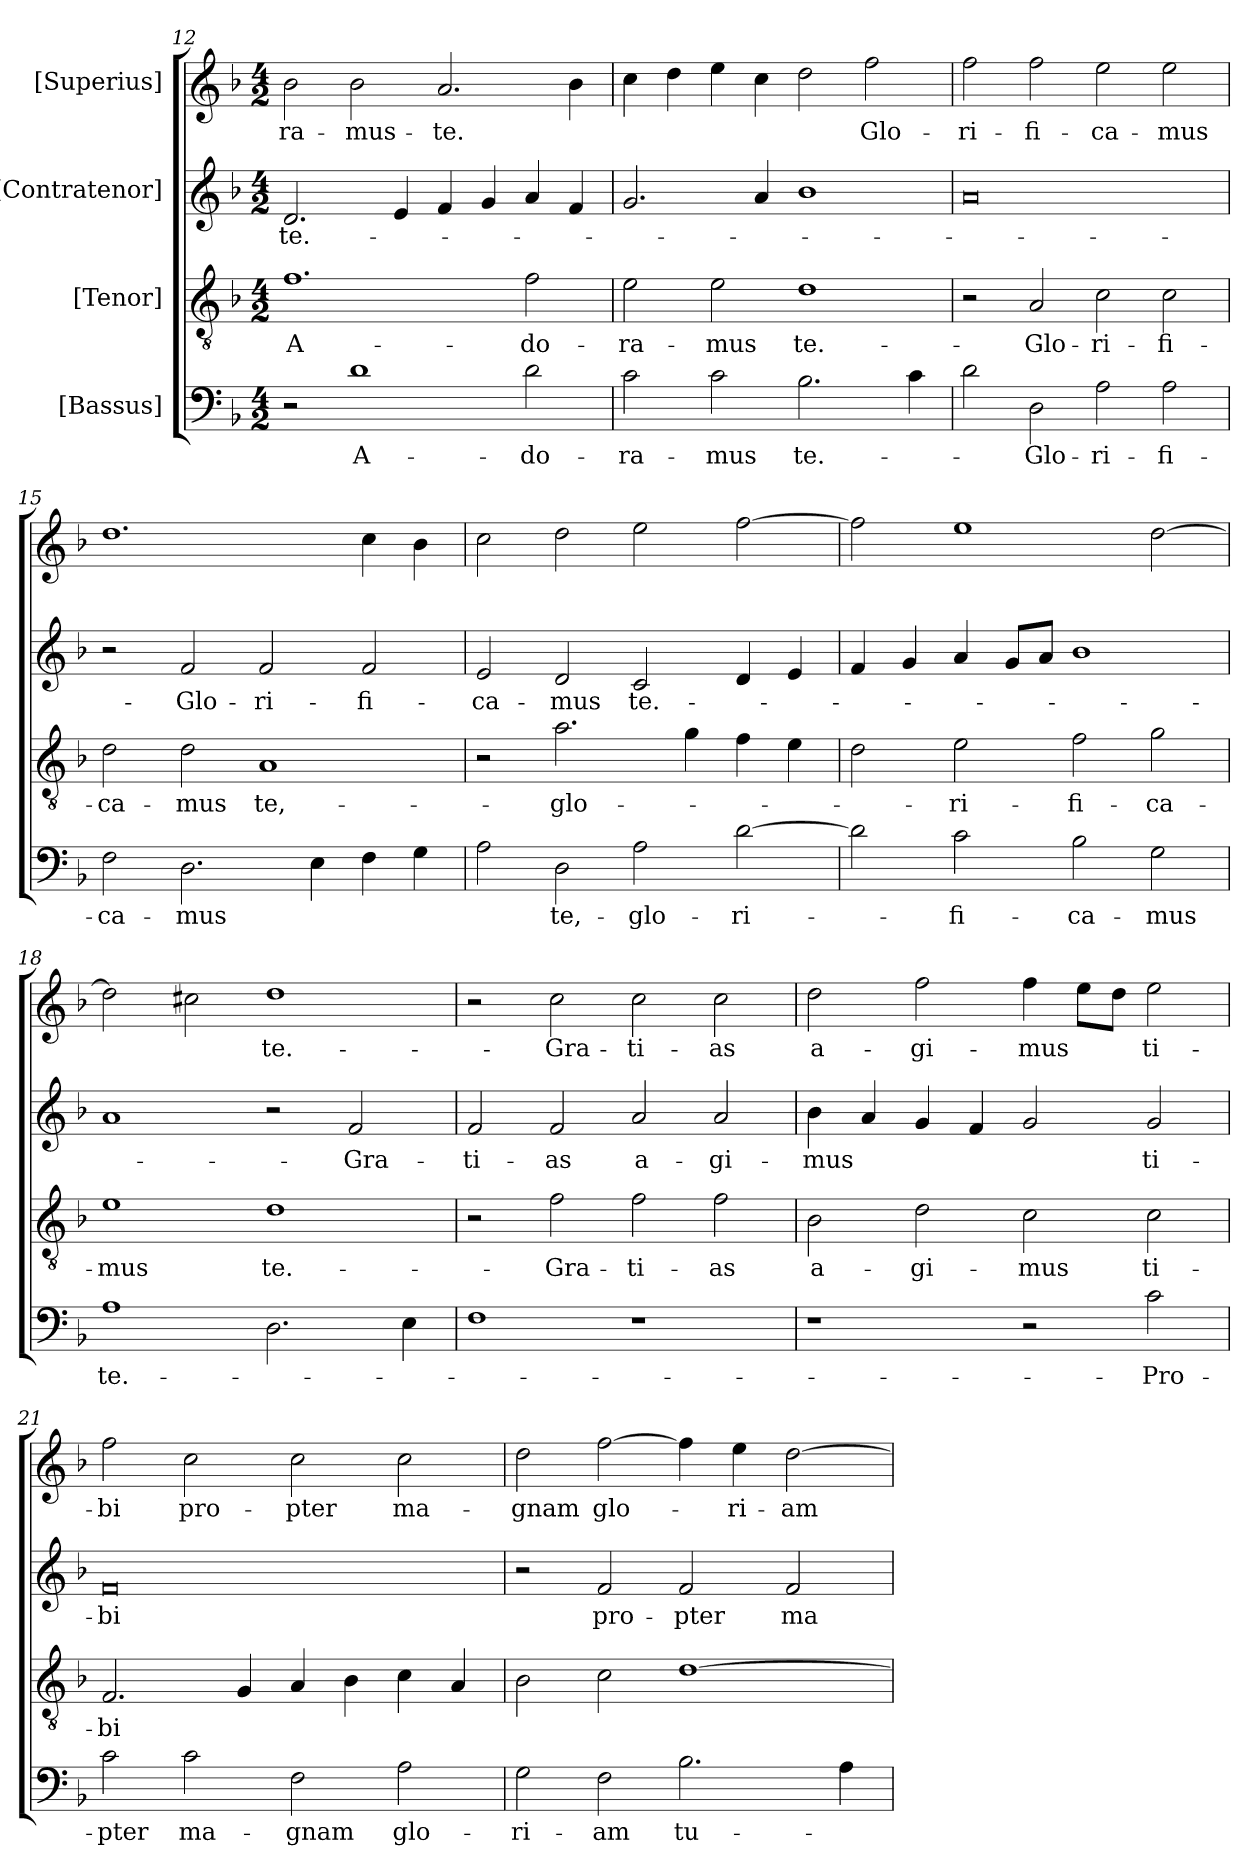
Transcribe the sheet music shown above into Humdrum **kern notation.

**kern	**text	**kern	**text	**kern	**text	**kern	**text
*part4	*part4	*part3	*part3	*part2	*part2	*part1	*part1
*staff4	*staff4	*staff3	*staff3	*staff2	*staff2	*staff1	*staff1
*I"[Bassus]	*	*I"[Tenor]	*	*I"[Contratenor]	*	*I"[Superius]	*
*clefF4	*	*clefGv2	*	*clefG2	*	*clefG2	*
*k[b-]	*	*k[b-]	*	*k[b-]	*	*k[b-]	*
*M4/2	*	*M4/2	*	*M4/2	*	*M4/2	*
=12	=12	=12	=12	=12	=12	=12	=12
2r	.	1.f\	A-	2.d/	te.-	2b-\	-ra-
1d\	A-	.	.	.	.	2b-\	-mus-
.	.	.	.	4e/	.	.	.
.	.	.	.	4f/	.	2.a/	-te.
.	.	.	.	4g/	.	.	.
2d\	-do-	2f\	-do-	4a/	.	.	.
.	.	.	.	4f/	.	4b-\	.
=13	=13	=13	=13	=13	=13	=13	=13
2c\	-ra-	2e\	-ra-	2.g/	.	4cc\	.
.	.	.	.	.	.	4dd\	.
2c\	-mus	2e\	-mus	.	.	4ee\	.
.	.	.	.	4a/	.	4cc\	.
2.B-\	te.-	1d\	te.-	1b-\	.	2dd\	.
.	.	.	.	.	.	2ff\	Glo-
4c\	.	.	.	.	.	.	.
=14	=14	=14	=14	=14	=14	=14	=14
2d\	.	2r	.	0a/	.	2ff\	-ri-
2D\	Glo-	2A/	Glo-	.	.	2ff\	-fi-
2A\	-ri-	2c\	-ri-	.	.	2ee\	-ca-
2A\	-fi-	2c\	-fi-	.	.	2ee\	-mus
=15	=15	=15	=15	=15	=15	=15	=15
2F\	-ca-	2d\	-ca-	2r	.	1.dd\	.
2.D\	-mus	2d\	-mus	2f/	Glo-	.	.
.	.	1A/	te,-	2f/	-ri-	.	.
4E\	.	.	.	.	.	.	.
4F\	.	.	.	2f/	-fi-	4cc\	.
4G\	.	.	.	.	.	4b-\	.
=16	=16	=16	=16	=16	=16	=16	=16
2A\	.	2r	.	2e/	-ca-	2cc\	.
2D\	te,-	2.a\	glo-	2d/	-mus	2dd\	.
2A\	glo-	.	.	2c/	te.-	2ee\	.
.	.	4g\	.	.	.	.	.
[2d\	-ri-	4f\	.	4d/	.	[2ff\	.
.	.	4e\	.	4e/	.	.	.
=17	=17	=17	=17	=17	=17	=17	=17
2d\]	.	2d\	.	4f/	.	2ff\]	.
.	.	.	.	4g/	.	.	.
2c\	-fi-	2e\	-ri-	4a/	.	1ee\	.
.	.	.	.	8g/L	.	.	.
.	.	.	.	8a/J	.	.	.
2B-\	-ca-	2f\	-fi-	1b-\	.	.	.
2G\	-mus	2g\	-ca-	.	.	[2dd\	.
=18	=18	=18	=18	=18	=18	=18	=18
1A\	te.-	1e\	-mus	1a/	.	2dd\]	.
.	.	.	.	.	.	2cc#X\	.
2.D\	.	1d\	te.-	2r	.	1dd\	te.-
.	.	.	.	2f/	Gra-	.	.
4E\	.	.	.	.	.	.	.
=19	=19	=19	=19	=19	=19	=19	=19
1F\	.	2r	.	2f/	-ti-	2r	.
.	.	2f\	Gra-	2f/	-as	2cc\	Gra-
1r	.	2f\	-ti-	2a/	a-	2cc\	-ti-
.	.	2f\	-as	2a/	-gi-	2cc\	-as
=20	=20	=20	=20	=20	=20	=20	=20
1r	.	2B-\	a-	4b-\	-mus	2dd\	a-
.	.	.	.	4a/	.	.	.
.	.	2d\	-gi-	4g/	.	2ff\	-gi-
.	.	.	.	4f/	.	.	.
2r	.	2c\	-mus	2g/	.	4ff\	-mus
.	.	.	.	.	.	8ee\L	.
.	.	.	.	.	.	8dd\J	.
2c\	Pro-	2c\	ti-	2g/	ti-	2ee\	ti-
=21	=21	=21	=21	=21	=21	=21	=21
2c\	-pter	2.F/	-bi	0f/	-bi	2ff\	-bi
2c\	ma-	.	.	.	.	2cc\	pro-
.	.	4G/	.	.	.	.	.
2F\	-gnam	4A/	.	.	.	2cc\	-pter
.	.	4B-\	.	.	.	.	.
2A\	glo-	4c\	.	.	.	2cc\	ma-
.	.	4A/	.	.	.	.	.
=22	=22	=22	=22	=22	=22	=22	=22
2G\	-ri-	2B-\	.	2r	.	2dd\	-gnam
2F\	-am	2c\	.	2f/	pro-	[2ff\	glo-
2.B-\	tu-	[1d\	.	2f/	-pter	4ff\]	.
.	.	.	.	.	.	4ee\	-ri-
.	.	.	.	2f/	ma-	[2dd\	-am
4A\	.	.	.	.	.	.	.
=	=	=	=	=	=	=	=
*-	*-	*-	*-	*-	*-	*-	*-
